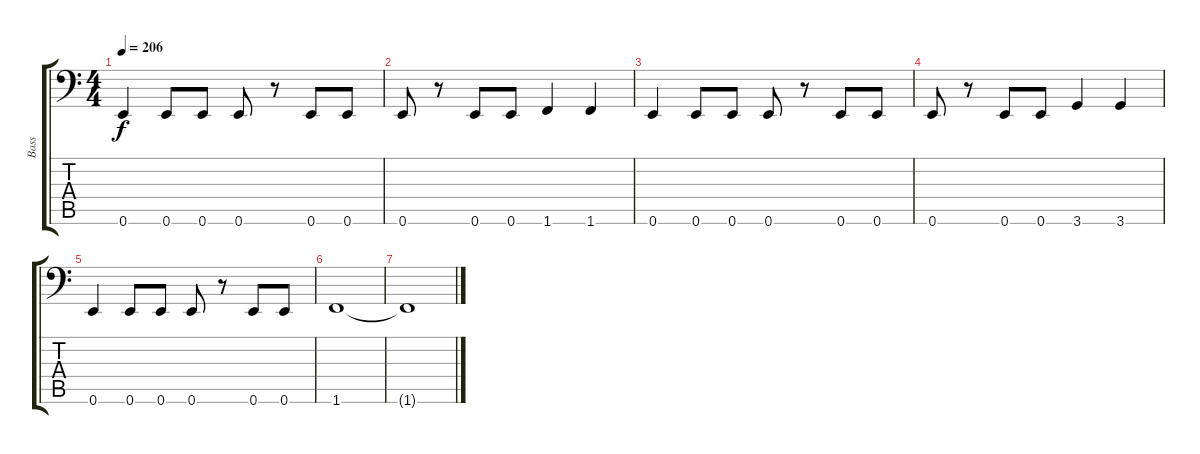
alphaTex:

\track ("Bass" "Bass") {instrument electricbasspick}
\staff {score tabs}
\tuning (E3 B2 G2 D2 A1 E1) {hide}
\ts (4 4)
\tempo 206
\clef f4
\ks c
0.6.4{dy f} 0.6.8 0.6.8 0.6.8 r.8 0.6.8 0.6.8 |
0.6.8 r.8 0.6.8 0.6.8 1.6.4 1.6.4 |
0.6.4 0.6.8 0.6.8 0.6.8 r.8 0.6.8 0.6.8 |
0.6.8 r.8 0.6.8 0.6.8 3.6.4 3.6.4 |
0.6.4 0.6.8 0.6.8 0.6.8 r.8 0.6.8 0.6.8 |
1.6.1 |
1.6{t}.1
